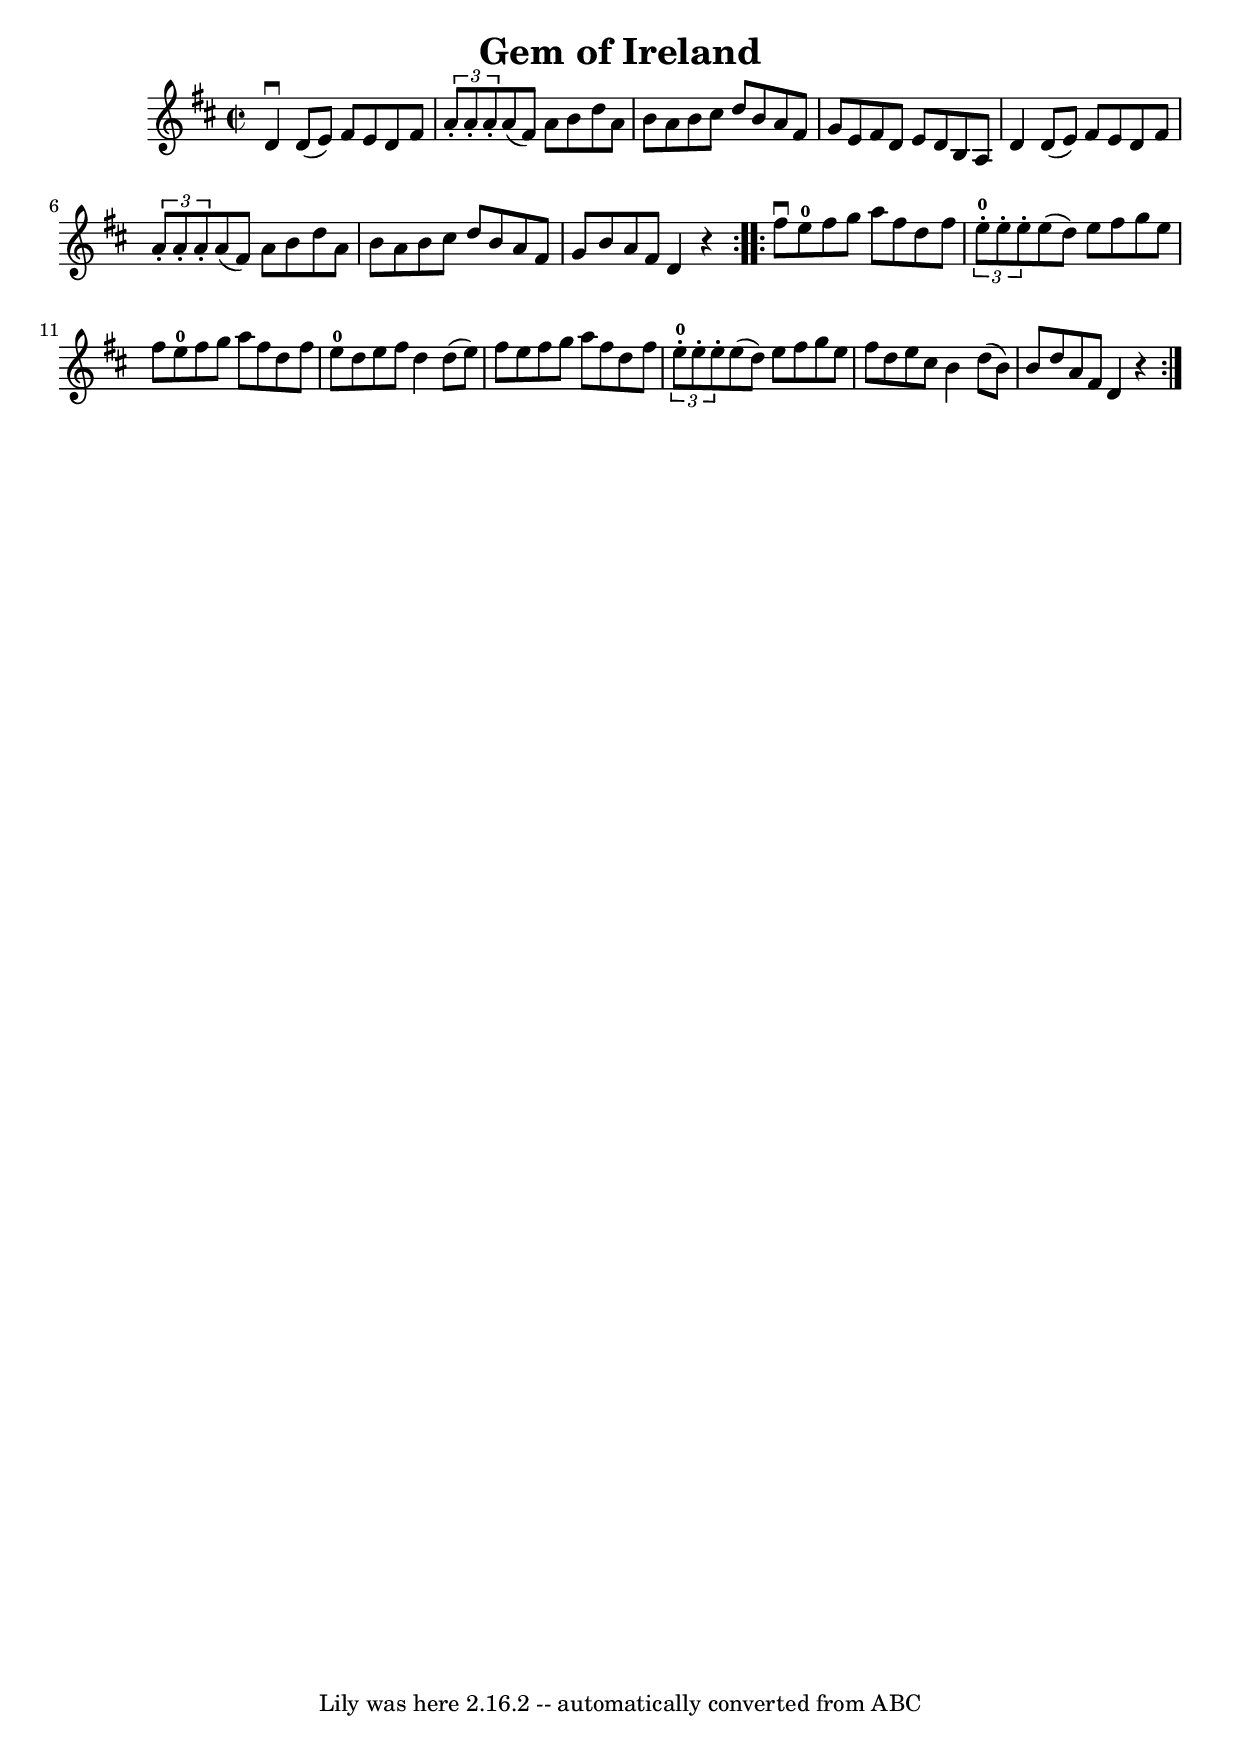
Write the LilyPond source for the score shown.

\version "2.16.2"
\include "Mammoth.ily"
\header {
  %% book = "Ryan's Mammoth Collection"
  crossRefNumber = "1"
  footnotes = "\\\\299"
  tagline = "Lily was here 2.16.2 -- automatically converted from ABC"
  title = "Gem of Ireland"

}
voicedefault =  {



  \repeat volta 2 {

    \override Staff.TimeSignature #'style = #'C
    \time 2/2 
    \key d \major
    d'4^\downbow d'8 (e'8) fis'8 e'8    
    d'8 fis'8    |
    \times 2/3 { a'8 -. a'8 -. a'8 -. 
	       } a'8 (
    fis'8) a'8 b'8 d''8 a'8    |
    b'8 a'8 b'8 cis''8 
    d''8 b'8 a'8 fis'8    |
    g'8 e'8 fis'8 d'8 e'8  
    d'8 b8 a8    |
    d'4 d'8 (e'8) fis'8 e'8 d'8  
    fis'8    |
    \times 2/3 { a'8 -. a'8 -. a'8 -. 
	       } a'8 (fis'8 
    ) a'8 b'8 d''8 a'8    |
    b'8 a'8 b'8 cis''8    
    d''8 b'8 a'8 fis'8    |
    g'8 b'8 a'8 fis'8 d'4    
    r4   
  } 
  \repeat volta 2 {
    fis''8^\downbow e''8-0 fis''8 g''8    
    a''8 fis''8 d''8 fis''8    |
    \times 2/3 { e''8-0-.   
		 e''8 -. e''8 -. 
	       } e''8 (d''8) e''8 fis''8 g''8 e''8    
    |
    fis''8 e''8-0 fis''8 g''8 a''8 fis''8 d''8    
    fis''8    |
    e''8-0 d''8 e''8 fis''8 d''4 d''8 (
    e''8)   |
    fis''8 e''8 fis''8 g''8 a''8 fis''8    
    d''8 fis''8    |
    \times 2/3 { e''8-0-. e''8 -. e''8 -. 
	       } 
    e''8 (d''8) e''8 fis''8 g''8 e''8    |
    fis''8    
    d''8 e''8 cis''8 b'4 d''8 (b'8)   |
    b'8 d''8    
    a'8 fis'8 d'4    r4   
  }   

}

\score{
  <<

    \context Staff="default"
    {
      \voicedefault 
      
    }

  >>
  \layout {
    
  }
  \midi {
  }

}
